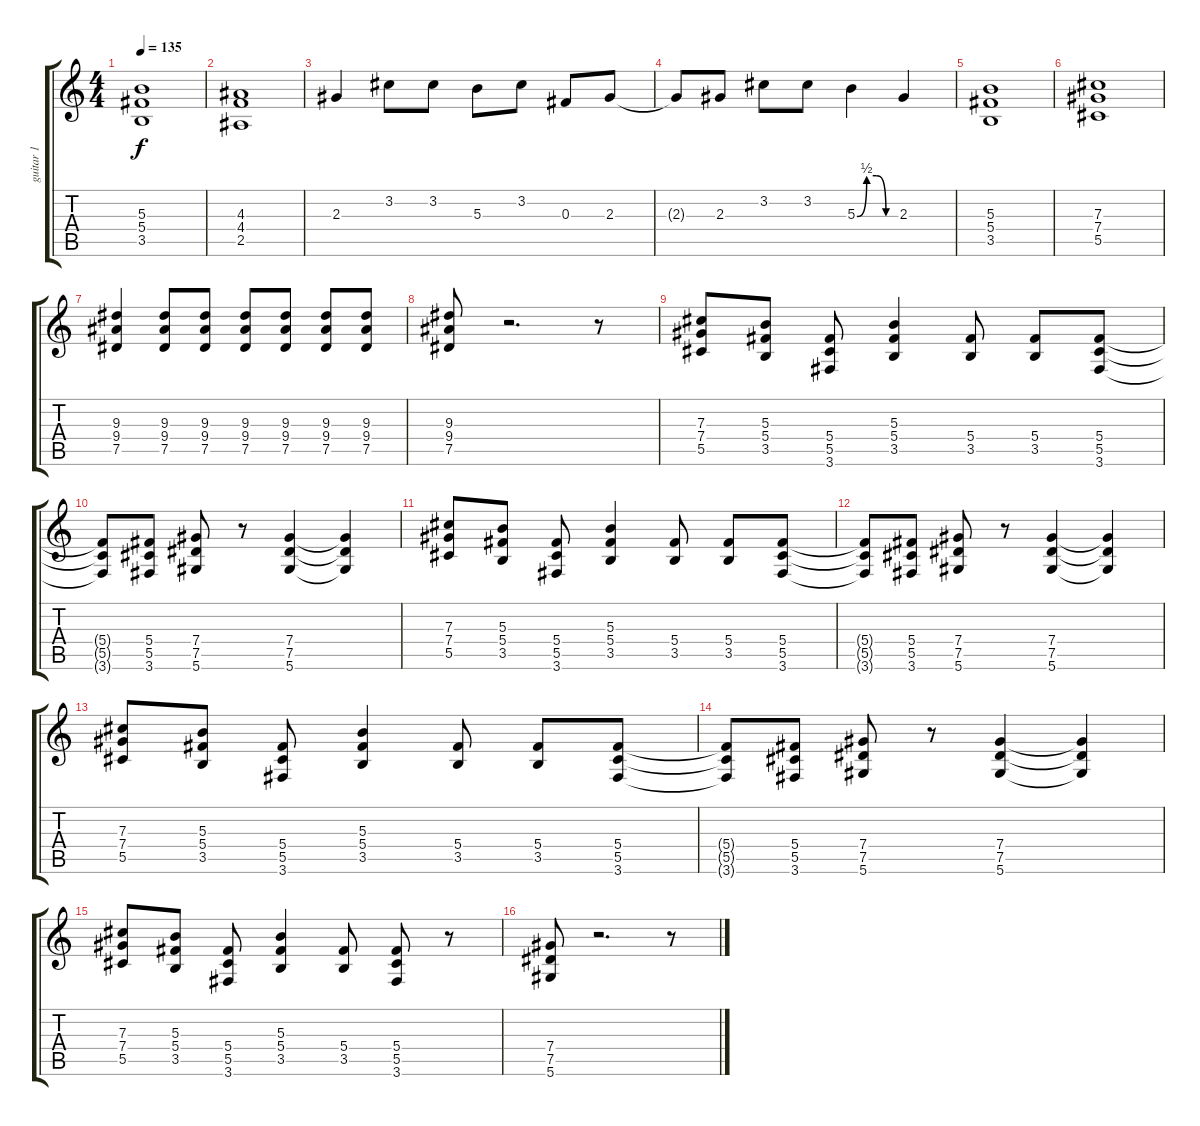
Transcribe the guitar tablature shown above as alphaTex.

\track ("guitar 1" "guitar 1") {instrument overdrivenguitar}
\staff {score tabs}
\tuning (Eb4 Bb3 Gb3 Db3 Ab2 Eb2) {hide}
\ts (4 4)
\tempo 135
\clef g2
\ks c
(5.3 5.4 3.5).1{dy f} |
(4.3 4.4 2.5).1 |
2.3.4 3.2.8 3.2.8 5.3.8 3.2.8 0.3.8 2.3.8 |
2.3{t}.8 2.3.8 3.2.8 3.2.8 5.3{be (custom 0 0 15 2 30 2 45 0 60 0)}.4 2.3.4 |
(5.3 5.4 3.5).1 |
(7.3 7.4 5.5).1 |
(9.3 9.4 7.5).4 (9.3 9.4 7.5).8 (9.3 9.4 7.5).8 (9.3 9.4 7.5).8 (9.3 9.4 7.5).8 (9.3 9.4 7.5).8 (9.3 9.4 7.5).8 |
(9.3 9.4 7.5).8 r.2{d} r.8 |
(7.3 7.4 5.5).8 (5.3 5.4 3.5).8 (5.4 5.5 3.6).8 (5.3 5.4 3.5).4 (5.4 3.5).8 (5.4 3.5).8 (5.4 5.5 3.6).8 |
(5.4{t} 5.5{t} 3.6{t}).8 (5.4 5.5 3.6).8 (7.4 7.5 5.6).8 r.8 (7.4 7.5 5.6).4 (7.4{t} 7.5{t} 5.6{t}).4 |
(7.3 7.4 5.5).8 (5.3 5.4 3.5).8 (5.4 5.5 3.6).8 (5.3 5.4 3.5).4 (5.4 3.5).8 (5.4 3.5).8 (5.4 5.5 3.6).8 |
(5.4{t} 5.5{t} 3.6{t}).8 (5.4 5.5 3.6).8 (7.4 7.5 5.6).8 r.8 (7.4 7.5 5.6).4 (7.4{t} 7.5{t} 5.6{t}).4 |
(7.3 7.4 5.5).8 (5.3 5.4 3.5).8 (5.4 5.5 3.6).8 (5.3 5.4 3.5).4 (5.4 3.5).8 (5.4 3.5).8 (5.4 5.5 3.6).8 |
(5.4{t} 5.5{t} 3.6{t}).8 (5.4 5.5 3.6).8 (7.4 7.5 5.6).8 r.8 (7.4 7.5 5.6).4 (7.4{t} 7.5{t} 5.6{t}).4 |
(7.3 7.4 5.5).8 (5.3 5.4 3.5).8 (5.4 5.5 3.6).8 (5.3 5.4 3.5).4 (5.4 3.5).8 (5.4 5.5 3.6).8 r.8 |
(7.4 7.5 5.6).8 r.2{d} r.8
